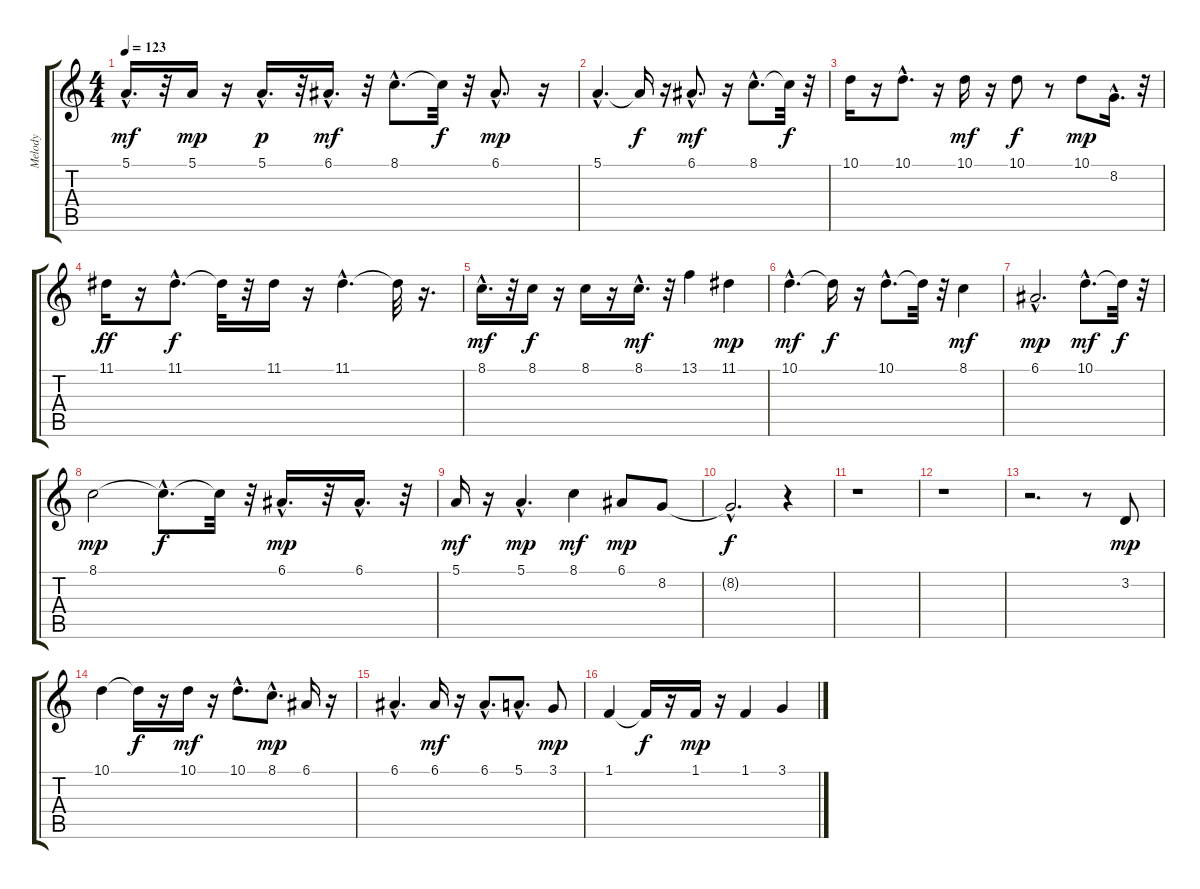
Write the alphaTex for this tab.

\track ("Melody" "Melody") {instrument flute}
\staff {score tabs}
\tuning (E4 B3 G3 D3 A2 E2) {hide}
\ts (4 4)
\tempo 123
\clef g2
\ks c
5.1{hac}.16{d dy mf} r.32 5.1.16{dy mp} r.16 5.1{hac}.16{d dy p} r.32 6.1{hac}.16{d dy mf} r.32 8.1{hac}.8{d} 8.1{t}.32{dy f} r.32 6.1{hac}.8{d dy mp} r.16 |
5.1{hac}.4{d} 5.1{t}.16{dy f} r.16 6.1{hac}.8{d dy mf} r.16 8.1{hac}.8{d} 8.1{t}.32{dy f} r.32 |
10.1.16 r.16 10.1{hac}.8{d} r.16 10.1.16{dy mf} r.16 10.1.8{dy f} r.8 10.1.8{dy mp} 8.2{hac}.16{d} r.32 |
11.1.16{dy ff} r.16 11.1{hac}.8{d dy f} 11.1{t}.32 r.32 11.1.16 r.16 11.1{hac}.4{d} 11.1{t}.32 r.16{d} |
8.1{hac}.16{d dy mf} r.32 8.1.16{dy f} r.16 8.1.16 r.16 8.1{hac}.16{d dy mf} r.32 13.1.4 11.1.4{dy mp} |
10.1{hac}.4{d dy mf} 10.1{t}.16{dy f} r.16 10.1{hac}.8{d} 10.1{t}.32 r.32 8.1.4{dy mf} |
6.1{hac}.2{d dy mp} 10.1{hac}.8{d dy mf} 10.1{t}.32{dy f} r.32 |
8.1.2{dy mp} 8.1{hac t}.8{d dy f} 8.1{t}.32 r.32 6.1{hac}.16{d dy mp} r.32 6.1{hac}.16{d} r.32 |
5.1.16{dy mf} r.16 5.1{hac}.4{d dy mp} 8.1.4{dy mf} 6.1.8{dy mp} 8.2.8 |
8.2{hac t}.2{d dy f} r.4 |
r.1 |
r.1 |
r.2{d} r.8 3.2.8{dy mp} |
10.1.4 10.1{t}.16{dy f} r.16 10.1.16{dy mf} r.16 10.1{hac}.8{d} 8.1{hac}.8{d dy mp} 6.1.16 r.16 |
6.1{hac}.4{d} 6.1.16{dy mf} r.16 6.1{hac}.8{d} 5.1{hac}.8{d} 3.1.8{dy mp} |
1.1.4 1.1{t}.16{dy f} r.16 1.1.16{dy mp} r.16 1.1.4 3.1.4
